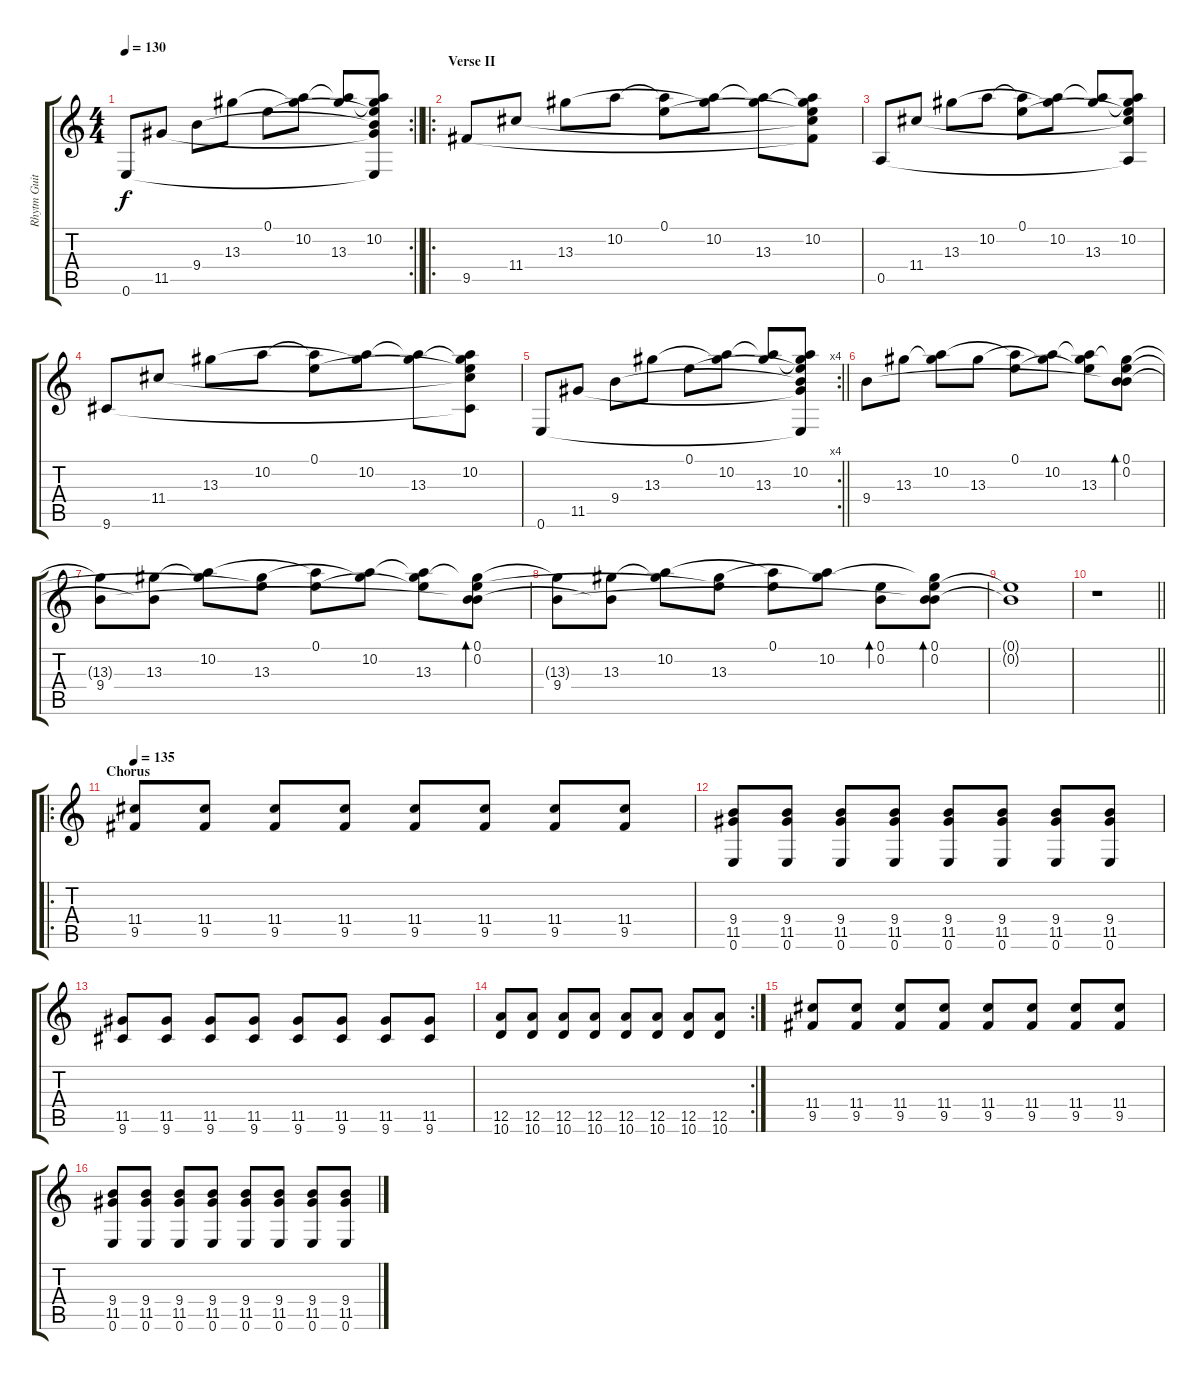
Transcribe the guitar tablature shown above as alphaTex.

\track ("Rhytm Guitar" "Rhytm Guit") {instrument acousticguitarsteel}
\staff {score tabs}
\tuning (E4 B3 G3 D3 A2 E2) {hide}
\rc 2
\ts (4 4)
\tempo 130
\clef g2
\barLineRight lightlight
\ks c
0.6.8{dy f} 11.5.8 9.4.8 13.3.8 0.1.8 (10.2 13.3{t}).8 (10.2{t} 13.3).8 (0.1{t} 10.2 13.3{t} 9.4{t} 11.5{t} 0.6{t}).8 |
\ro
\section ("" "Verse II")
9.5.8 11.4.8 13.3.8 10.2.8 (0.1 10.2{t}).8 (10.2 13.3{t}).8 (10.2{t} 13.3).8 (0.1{t} 10.2 13.3{t} 11.4{t} 9.5{t}).8 |
0.5.8 11.4.8 13.3.8 10.2.8 (0.1 10.2{t}).8 (10.2 13.3{t}).8 (10.2{t} 13.3).8 (0.1{t} 10.2 13.3{t} 11.4{t} 0.5{t}).8 |
9.6.8 11.4.8 13.3.8 10.2.8 (0.1 10.2{t}).8 (10.2 13.3{t}).8 (10.2{t} 13.3).8 (0.1{t} 10.2 13.3{t} 11.4{t} 9.6{t}).8 |
\rc 4
\barLineRight lightlight
0.6.8 11.5.8 9.4.8 13.3.8 0.1.8 (10.2 13.3{t}).8 (10.2{t} 13.3).8 (0.1{t} 10.2 13.3{t} 9.4{t} 11.5{t} 0.6{t}).8 |
\section ("" "")
9.4.8{volume 9} 13.3.8 (10.2 13.3{t}).8 13.3.8 (0.1 10.2{t}).8 (10.2 13.3{t}).8 (0.1{t} 10.2{t} 13.3).8 (0.1 0.2 13.3{t} 9.4{t}).8{bd 120} |
(13.3{t} 9.4).8 (0.2{t} 13.3).8 (10.2 13.3{t}).8 (0.1{t} 13.3).8 (0.1 10.2{t}).8 (10.2 13.3{t}).8 (0.1{t} 10.2{t} 13.3).8 (0.1 0.2 13.3{t} 9.4{t}).8{bd 120} |
(13.3{t} 9.4).8 (0.2{t} 13.3).8 (10.2 13.3{t}).8 (0.1{t} 13.3).8 (0.1 10.2{t}).8 (10.2 13.3{t}).8 (0.1 0.2).8{bd 120} (0.1 0.2 13.3{t} 9.4{t}).8{bd 120} |
(0.1{t} 0.2{t}).1 |
\barLineRight lightlight
r.1 |
\ro
\section ("" "Chorus")
\tempo 135
(11.4 9.5).8{volume 13 instrument distortionguitar} (11.4 9.5).8 (11.4 9.5).8 (11.4 9.5).8 (11.4 9.5).8 (11.4 9.5).8 (11.4 9.5).8 (11.4 9.5).8 |
(9.4 11.5 0.6).8 (9.4 11.5 0.6).8 (9.4 11.5 0.6).8 (9.4 11.5 0.6).8 (9.4 11.5 0.6).8 (9.4 11.5 0.6).8 (9.4 11.5 0.6).8 (9.4 11.5 0.6).8 |
(11.5 9.6).8 (11.5 9.6).8 (11.5 9.6).8 (11.5 9.6).8 (11.5 9.6).8 (11.5 9.6).8 (11.5 9.6).8 (11.5 9.6).8 |
\rc 2
(12.5 10.6).8 (12.5 10.6).8 (12.5 10.6).8 (12.5 10.6).8 (12.5 10.6).8 (12.5 10.6).8 (12.5 10.6).8 (12.5 10.6).8 |
(11.4 9.5).8 (11.4 9.5).8 (11.4 9.5).8 (11.4 9.5).8 (11.4 9.5).8 (11.4 9.5).8 (11.4 9.5).8 (11.4 9.5).8 |
(9.4 11.5 0.6).8 (9.4 11.5 0.6).8 (9.4 11.5 0.6).8 (9.4 11.5 0.6).8 (9.4 11.5 0.6).8 (9.4 11.5 0.6).8 (9.4 11.5 0.6).8 (9.4 11.5 0.6).8
